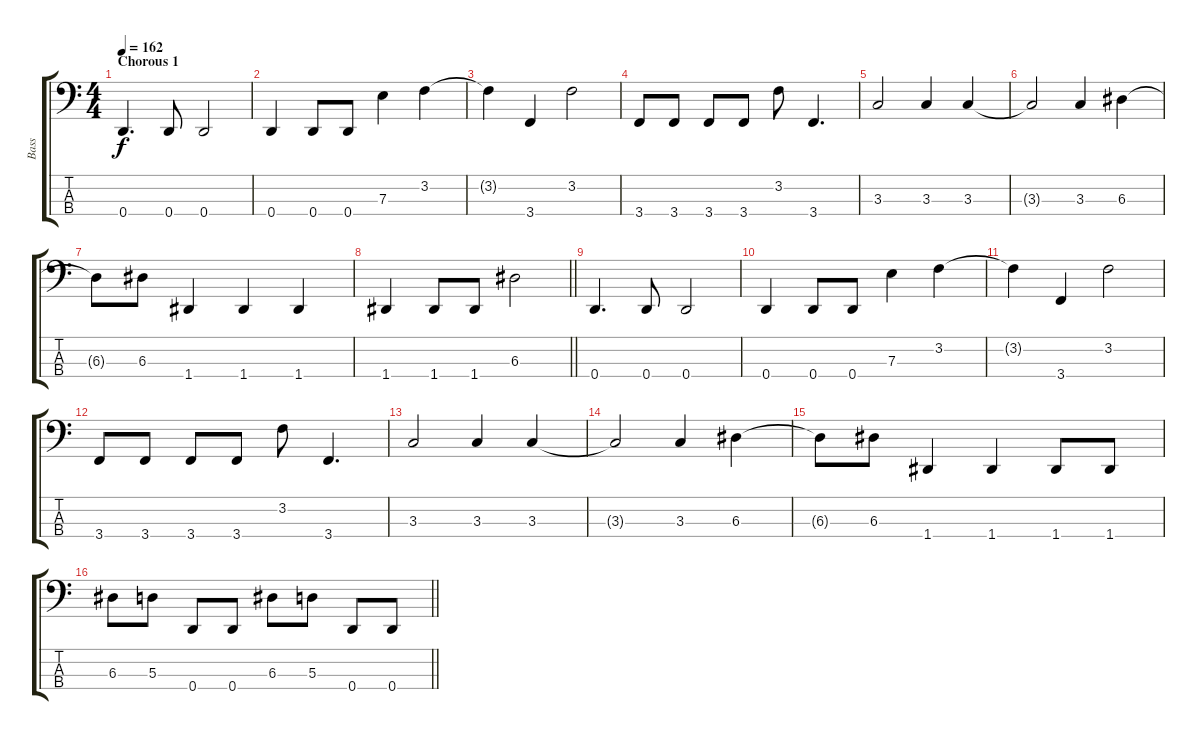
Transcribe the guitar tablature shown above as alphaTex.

\track ("Bass" "Bass") {instrument electricbassfinger}
\staff {score tabs}
\tuning (G2 D2 A1 D1) {hide}
\ts (4 4)
\section ("" "Chorous 1")
\tempo 162
\clef f4
\ks c
0.4.4{d dy f} 0.4.8 0.4.2 |
0.4.4 0.4.8 0.4.8 7.3.4 3.2.4 |
3.2{t}.4 3.4.4 3.2.2 |
3.4.8 3.4.8 3.4.8 3.4.8 3.2.8 3.4.4{d} |
3.3.2 3.3.4 3.3.4 |
3.3{t}.2 3.3.4 6.3.4 |
6.3{t}.8 6.3.8 1.4.4 1.4.4 1.4.4 |
\barLineRight lightlight
1.4.4 1.4.8 1.4.8 6.3.2 |
\section ("" "")
0.4.4{d} 0.4.8 0.4.2 |
0.4.4 0.4.8 0.4.8 7.3.4 3.2.4 |
3.2{t}.4 3.4.4 3.2.2 |
3.4.8 3.4.8 3.4.8 3.4.8 3.2.8 3.4.4{d} |
3.3.2 3.3.4 3.3.4 |
3.3{t}.2 3.3.4 6.3.4 |
6.3{t}.8 6.3.8 1.4.4 1.4.4 1.4.8 1.4.8 |
\barLineRight lightlight
6.3.8 5.3.8 0.4.8 0.4.8 6.3.8 5.3.8 0.4.8 0.4.8
